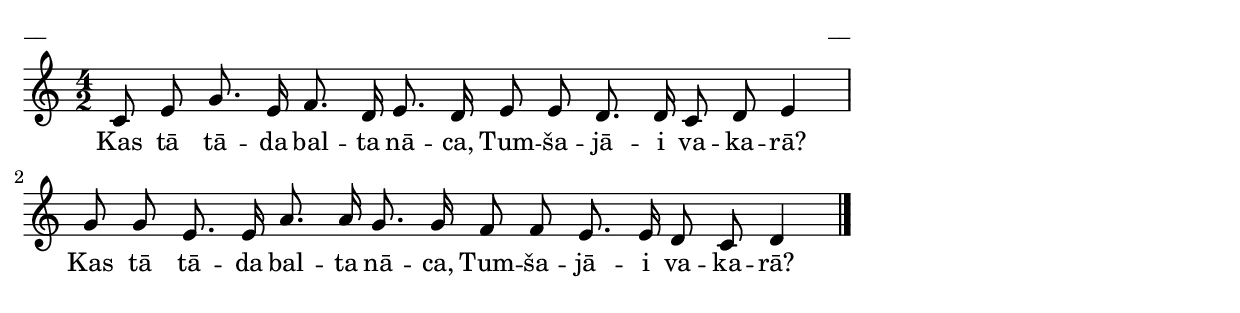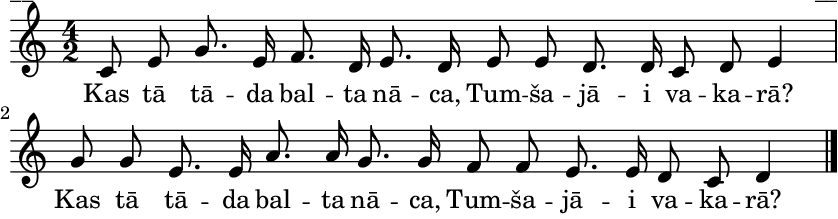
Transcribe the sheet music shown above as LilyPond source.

\version "2.13.18"
#(ly:set-option 'crop #t)

%\header {
%    title = "Kas tā tāda balta nāca?"
%}
\paper {
line-width = 14\cm
left-margin = 0.4\cm
between-system-padding = 0.1\cm
between-system-space = 0.1\cm
}
\layout {
indent = #0
ragged-last = ##f
}


voiceA = \relative c' {
\clef "treble"
\key c \major
\time 4/2
c8 e g8. e16 f8. d16 e8. d16 e8 e d8. d16 c8 d e4
g8 g e8. e16 a8. a16 g8. g16 f8 f e8. e16 d8 c d4
\bar "|."
} 

lyricA = \lyricmode {
Kas tā tā -- da bal -- ta nā -- ca, 
Tum -- ša -- jā -- i va -- ka -- rā?
Kas tā tā -- da bal -- ta nā -- ca, 
Tum -- ša -- jā -- i va -- ka -- rā?
}

fullScore = <<
\new Staff {
<<
\new Voice = "voiceA" { \oneVoice \autoBeamOff \voiceA }
\new Lyrics \lyricsto "voiceA" \lyricA
>>
}
>>

\score {
\fullScore
\header { piece = "__" opus = "__" }
}
\markup { \with-color #(x11-color 'white) \sans \smaller "__" }
\score {
\unfoldRepeats
\fullScore
\midi {
\context { \Staff \remove "Staff_performer" }
\context { \Voice \consists "Staff_performer" }
}
}



